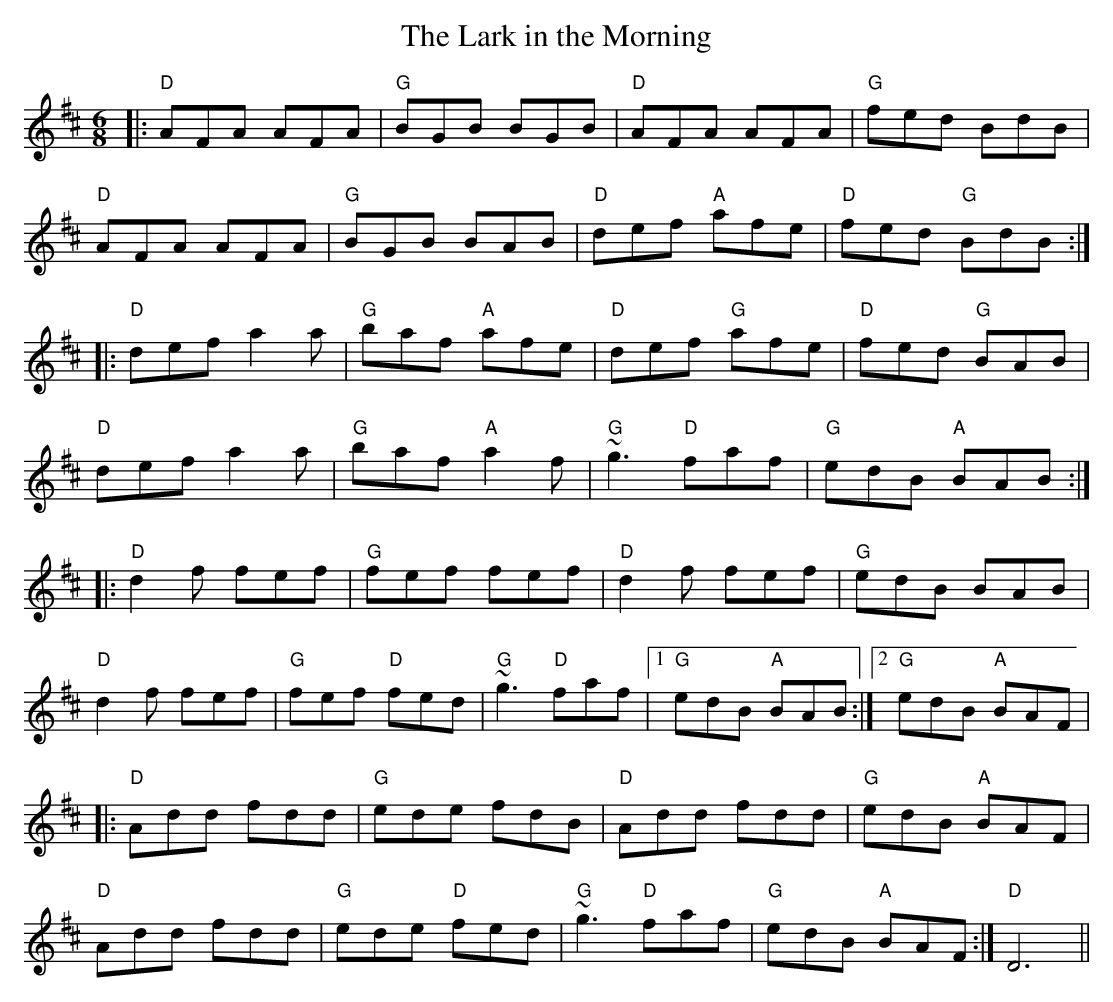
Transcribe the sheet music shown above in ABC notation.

X:1
T:Lark in the Morning, The
M:6/8
L:1/8
K:D
|:"D"AFA AFA|"G"BGB BGB|"D"AFA AFA|"G"fed BdB|
"D"AFA AFA|"G"BGB BAB|"D"def "A"afe|"D"fed "G"BdB:|
|:"D"def a2a|"G"baf "A"afe|"D"def "G"afe|"D"fed "G"BAB|
"D"def a2a|"G"baf "A"a2f|"G"~g3 "D"faf|"G"edB "A"BAB:|
|:"D"d2f fef|"G"fef fef|"D"d2f fef|"G"edB BAB|
"D"d2f fef|"G"fef "D"fed|"G"~g3 "D"faf|1 "G"edB "A"BAB:|2 "G"edB "A"BAF|
|:"D"Add fdd|"G"ede fdB|"D"Add fdd|"G"edB "A"BAF|
"D"Add fdd|"G"ede "D"fed|"G"~g3 "D"faf|"G"edB "A"BAF:|"D"D6||
